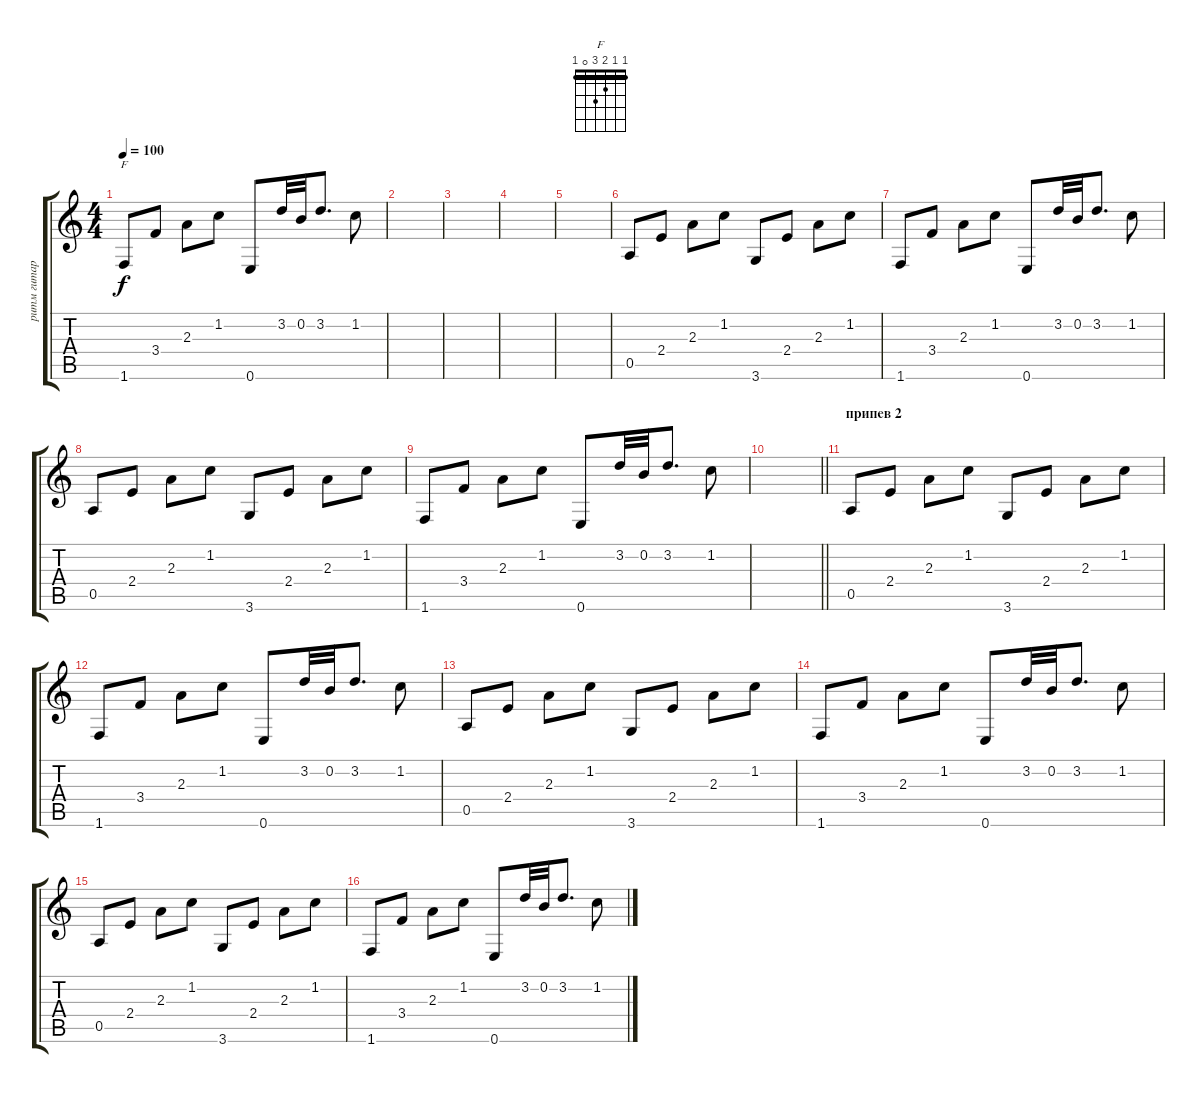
\track ("ритм гитара" "ритм гитар") {instrument acousticguitarsteel}
\staff {score tabs}
\tuning (E4 B3 G3 D3 A2 E2) {hide}
\chord ("F" 1 1 2 3 0 1) {barre 1}
\ts (4 4)
\tempo 100
\clef g2
\ks c
1.6.8{ch "F" dy f} 3.4.8 2.3.8 1.2.8 0.6.8 3.2.32 0.2.32 3.2.8{d} 1.2.8 |
|
|
|
|
0.5.8 2.4.8 2.3.8 1.2.8 3.6.8 2.4.8 2.3.8 1.2.8 |
1.6.8 3.4.8 2.3.8 1.2.8 0.6.8 3.2.32 0.2.32 3.2.8{d} 1.2.8 |
0.5.8 2.4.8 2.3.8 1.2.8 3.6.8 2.4.8 2.3.8 1.2.8 |
1.6.8 3.4.8 2.3.8 1.2.8 0.6.8 3.2.32 0.2.32 3.2.8{d} 1.2.8 |
\barLineRight lightlight
|
\section ("" "припев 2")
0.5.8 2.4.8 2.3.8 1.2.8 3.6.8 2.4.8 2.3.8 1.2.8 |
1.6.8 3.4.8 2.3.8 1.2.8 0.6.8 3.2.32 0.2.32 3.2.8{d} 1.2.8 |
0.5.8 2.4.8 2.3.8 1.2.8 3.6.8 2.4.8 2.3.8 1.2.8 |
1.6.8 3.4.8 2.3.8 1.2.8 0.6.8 3.2.32 0.2.32 3.2.8{d} 1.2.8 |
0.5.8 2.4.8 2.3.8 1.2.8 3.6.8 2.4.8 2.3.8 1.2.8 |
1.6.8 3.4.8 2.3.8 1.2.8 0.6.8 3.2.32 0.2.32 3.2.8{d} 1.2.8
